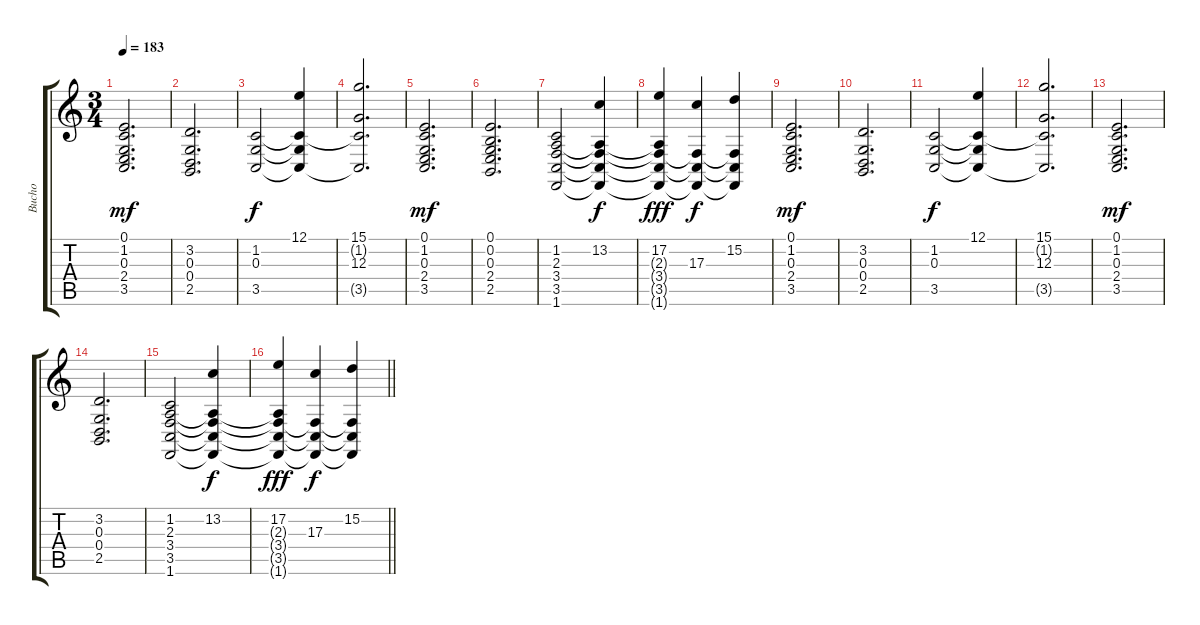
\track ("Bucho" "Bucho") {instrument acousticgrandpiano}
\staff {score tabs}
\tuning (E4 B3 G3 D3 A2 E2) {hide}
\ts (3 4)
\tempo 183
\clef g2
\ks c
(0.1 1.2 0.3 2.4 3.5).2{d dy mf} |
(3.2 0.3 0.4 2.5).2{d} |
(1.2 0.3 3.5).2{dy f} (12.1 1.2{t} 0.3{t} 3.5{t}).4 |
(15.1 1.2{t} 12.3 3.5{t}).2{d} |
(0.1 1.2 0.3 2.4 3.5).2{d dy mf} |
(0.1 0.2 0.3 2.4 2.5).2{d} |
(1.2 2.3 3.4 3.5 1.6).2 (13.2 2.3{t} 3.4{t} 3.5{t} 1.6{t}).4{dy f} |
(17.2 2.3{t} 3.4{t} 3.5{t} 1.6{t}).4{dy fff} (17.3 3.4{t} 3.5{t} 1.6{t}).4{dy f} (15.2 3.4{t} 3.5{t} 1.6{t}).4 |
(0.1 1.2 0.3 2.4 3.5).2{d dy mf} |
(3.2 0.3 0.4 2.5).2{d} |
(1.2 0.3 3.5).2{dy f} (12.1 1.2{t} 0.3{t} 3.5{t}).4 |
(15.1 1.2{t} 12.3 3.5{t}).2{d} |
(0.1 1.2 0.3 2.4 3.5).2{d dy mf} |
(3.2 0.3 0.4 2.5).2{d} |
(1.2 2.3 3.4 3.5 1.6).2 (13.2 2.3{t} 3.4{t} 3.5{t} 1.6{t}).4{dy f} |
\barLineRight lightlight
(17.2 2.3{t} 3.4{t} 3.5{t} 1.6{t}).4{dy fff} (17.3 3.4{t} 3.5{t} 1.6{t}).4{dy f} (15.2 3.4{t} 3.5{t} 1.6{t}).4
